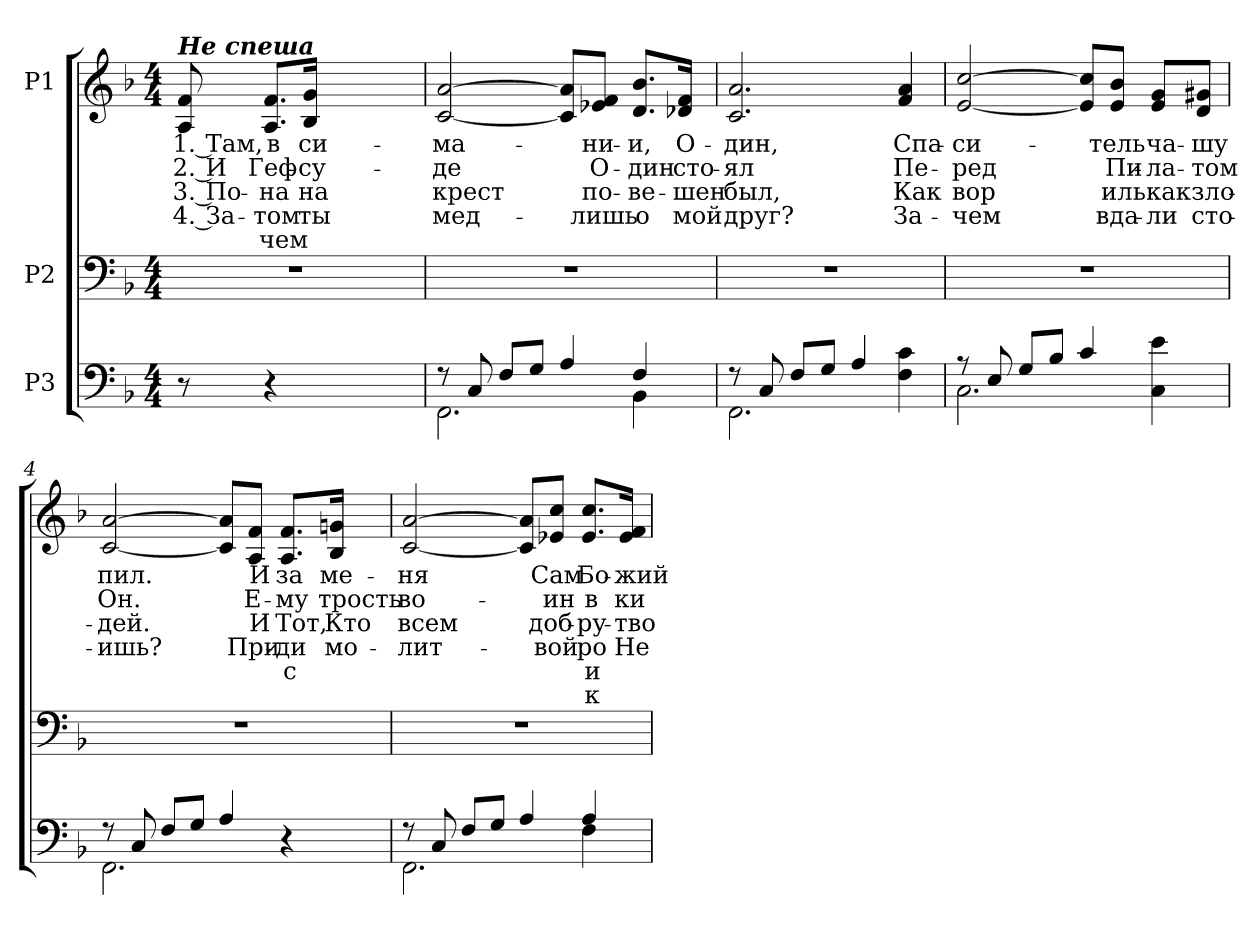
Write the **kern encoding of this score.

**kern	**kern	**kern	**text	**text	**text	**text	**text	**text
*part3	*part2	*part1	*part1	*part1	*part1	*part1	*part1	*part1
*staff3	*staff2	*staff1	*staff1	*staff1	*staff1	*staff1	*staff1	*staff1
*I"P3	*I"P2	*I"P1	*	*	*	*	*	*
!!LO:PB:g=z
*clefF4	*clefF4	*clefG2	*	*	*	*	*	*
*k[b-]	*k[b-]	*k[b-]	*	*	*	*	*	*
*d:	*d:	*d:	*	*	*	*	*	*
*M4/4	*M4/4	*M4/4	*	*	*	*	*	*
=	=	=	=	=	=	=	=	=
!	!LO:N:vis=1	!	!	!	!	!	!	!
!	!	!LO:TX:a:Bi:t=Не спеша	!	!	!	!	!	!
!	!	!	!LO:LY:b:color=#000000	!LO:LY:b:color=#000000	!LO:LY:b:color=#000000	!LO:LY:b:color=#000000	!	!
8r	1r	8Ai/ 8fi	1. Там,	2. И	3. По-	4. За-	.	.
!	!	!	!LO:LY:b:color=#000000	!LO:LY:b:color=#000000	!LO:LY:b:color=#000000	!LO:LY:b:color=#000000	!LO:LY:b:color=#000000	!
4r	.	8.Ai/ 8.fi/L	в	Геф-	на	-том	-чем	.
!	!	!	!LO:LY:b:color=#000000	!LO:LY:b:color=#000000	!LO:LY:b:color=#000000	!LO:LY:b:color=#000000	!	!
.	.	16B-i/ 16gi/Jk	-си-	су-	на	ты	.	.
2ryy	.	2ryy	.	.	.	.	.	.
8ryy	.	8ryy	.	.	.	.	.	.
=1	=1	=1	=1	=1	=1	=1	=1	=1
*^	*	*	*	*	*	*	*	*
!	!	!	!	!LO:LY:b:color=#000000	!LO:LY:b:color=#000000	!LO:LY:b:color=#000000	!LO:LY:b:color=#000000	!	!
8r	2.FFi\	1r	[<2ci/ [>2ai	-ма-	-де	крест	мед-	.	.
8Ci/	.	.	.	.	.	.	.	.	.
8Fi/L	.	.	.	.	.	.	.	.	.
8Gi/J	.	.	.	.	.	.	.	.	.
4Ai/	.	.	8ci]/ 8ai]/L	.	.	.	.	.	.
!	!	!	!	!LO:LY:b:color=#000000	!LO:LY:b:color=#000000	!LO:LY:b:color=#000000	!LO:LY:b:color=#000000	!	!
.	.	.	8e-Xi/ 8fi/J	-ни-	О-	по-	-лишь	.	.
!	!	!	!	!LO:LY:b:color=#000000	!LO:LY:b:color=#000000	!LO:LY:b:color=#000000	!LO:LY:b:color=#000000	!	!
4Fi/	4BB-i\	.	8.di/ 8.b-i/L	-и,	-дин	-ве-	о	.	.
!	!	!	!	!LO:LY:b:color=#000000	!LO:LY:b:color=#000000	!LO:LY:b:color=#000000	!LO:LY:b:color=#000000	!	!
.	.	.	16d-Xi/ 16fi/Jk	О-	сто-	-шен	мой	.	.
=2	=2	=2	=2	=2	=2	=2	=2	=2	=2
!	!	!	!	!LO:LY:b:color=#000000	!LO:LY:b:color=#000000	!LO:LY:b:color=#000000	!LO:LY:b:color=#000000	!	!
8r	2.FFi\	1r	2.ci/ 2.ai	-дин,	-ял	был,	друг?	.	.
8Ci/	.	.	.	.	.	.	.	.	.
8Fi/L	.	.	.	.	.	.	.	.	.
8Gi/J	.	.	.	.	.	.	.	.	.
4Ai/	.	.	.	.	.	.	.	.	.
!	!	!	!	!LO:LY:b:color=#000000	!LO:LY:b:color=#000000	!LO:LY:b:color=#000000	!LO:LY:b:color=#000000	!	!
4Fi\ 4ci	4ryy	.	4fi/ 4ai	Спа-	Пе-	Как	За-	.	.
=3	=3	=3	=3	=3	=3	=3	=3	=3	=3
!	!	!	!	!LO:LY:b:color=#000000	!LO:LY:b:color=#000000	!LO:LY:b:color=#000000	!LO:LY:b:color=#000000	!	!
8r	2.Ci\	1r	[<2ei/ [>2cci	-си-	-ред	вор	-чем	.	.
8Ei/	.	.	.	.	.	.	.	.	.
8Gi/L	.	.	.	.	.	.	.	.	.
8B-i/J	.	.	.	.	.	.	.	.	.
4ci/	.	.	8ei]/ 8cci]/L	.	.	.	.	.	.
!	!	!	!	!LO:LY:b:color=#000000	!LO:LY:b:color=#000000	!LO:LY:b:color=#000000	!LO:LY:b:color=#000000	!	!
.	.	.	8ei/ 8b-i/J	-тель	Пи-	иль	вда-	.	.
!	!	!	!	!LO:LY:b:color=#000000	!LO:LY:b:color=#000000	!LO:LY:b:color=#000000	!LO:LY:b:color=#000000	!	!
4Ci\ 4ei	4ryy	.	8ei/ 8gi/L	ча-	-ла-	как	-ли	.	.
!	!	!	!	!LO:LY:b:color=#000000	!LO:LY:b:color=#000000	!LO:LY:b:color=#000000	!LO:LY:b:color=#000000	!	!
.	.	.	8di/ 8g#Xi/J	-шу	-том	зло-	сто-	.	.
!!LO:LB:g=z
=4	=4	=4	=4	=4	=4	=4	=4	=4	=4
!	!	!	!	!LO:LY:b:color=#000000	!LO:LY:b:color=#000000	!LO:LY:b:color=#000000	!LO:LY:b:color=#000000	!	!
8r	2.FFi\	1r	[<2ci/ [>2ai	пил.	Он.	-дей.	-ишь?	.	.
8Ci/	.	.	.	.	.	.	.	.	.
8Fi/L	.	.	.	.	.	.	.	.	.
8Gi/J	.	.	.	.	.	.	.	.	.
4Ai/	.	.	8ci]/ 8ai]/L	.	.	.	.	.	.
!	!	!	!	!LO:LY:b:color=#000000	!LO:LY:b:color=#000000	!LO:LY:b:color=#000000	!LO:LY:b:color=#000000	!	!
.	.	.	8Ai/ 8fi/J	И	Е-	И	При-	.	.
!	!	!	!	!LO:LY:b:color=#000000	!LO:LY:b:color=#000000	!LO:LY:b:color=#000000	!LO:LY:b:color=#000000	!LO:LY:b:color=#000000	!
4r	4ryy	.	8.Ai/ 8.fi/L	за	-му	Тот,	-ди	с	.
!	!	!	!	!LO:LY:b:color=#000000	!LO:LY:b:color=#000000	!LO:LY:b:color=#000000	!LO:LY:b:color=#000000	!	!
.	.	.	16B-i/ 16gni/Jk	ме-	трость	Кто	мо-	.	.
=5	=5	=5	=5	=5	=5	=5	=5	=5	=5
!	!	!	!	!LO:LY:b:color=#000000	!LO:LY:b:color=#000000	!LO:LY:b:color=#000000	!LO:LY:b:color=#000000	!	!
8r	2.FFi\	1r	[<2ci/ [>2ai	-ня	во-	всем	-лит-	.	.
8Ci/	.	.	.	.	.	.	.	.	.
8Fi/L	.	.	.	.	.	.	.	.	.
8Gi/J	.	.	.	.	.	.	.	.	.
4Ai/	.	.	8ci]/ 8ai]/L	.	.	.	.	.	.
!	!	!	!	!LO:LY:b:color=#000000	!LO:LY:b:color=#000000	!LO:LY:b:color=#000000	!LO:LY:b:color=#000000	!	!
.	.	.	8e-Xi/ 8cci/J	Сам	-ин	доб-	-вой	.	.
!	!	!	!	!LO:LY:b:color=#000000	!LO:LY:b:color=#000000	!LO:LY:b:color=#000000	!LO:LY:b:color=#000000	!LO:LY:b:color=#000000	!LO:LY:b:color=#000000
4Ai/	4Fi\	.	8.e-i/ 8.cci/L	Бо-	в	ру-	-ро	и	к
!	!	!	!	!LO:LY:b:color=#000000	!LO:LY:b:color=#000000	!LO:LY:b:color=#000000	!LO:LY:b:color=#000000	!	!
.	.	.	16e-i/ 16fi/Jk	-жий	-ки	тво-	Не-	.	.
*v	*v	*	*	*	*	*	*	*	*
=	=	=	=	=	=	=	=	=
*-	*-	*-	*-	*-	*-	*-	*-	*-
